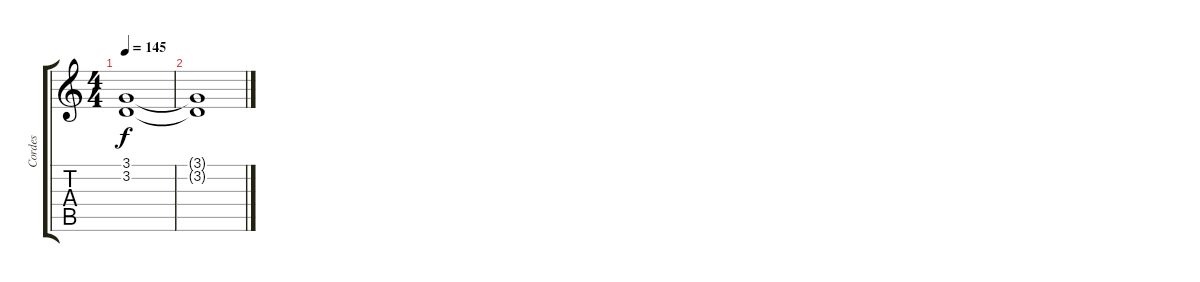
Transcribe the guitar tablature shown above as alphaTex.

\track ("Cordes" "Cordes") {instrument stringensemble2}
\staff {score tabs}
\tuning (E4 B3 G3 D3 A2 E2) {hide}
\ts (4 4)
\tempo 145
\clef g2
\ks c
(3.1{t} 3.2{t}).1{dy f} |
(3.1{t} 3.2{t}).1
